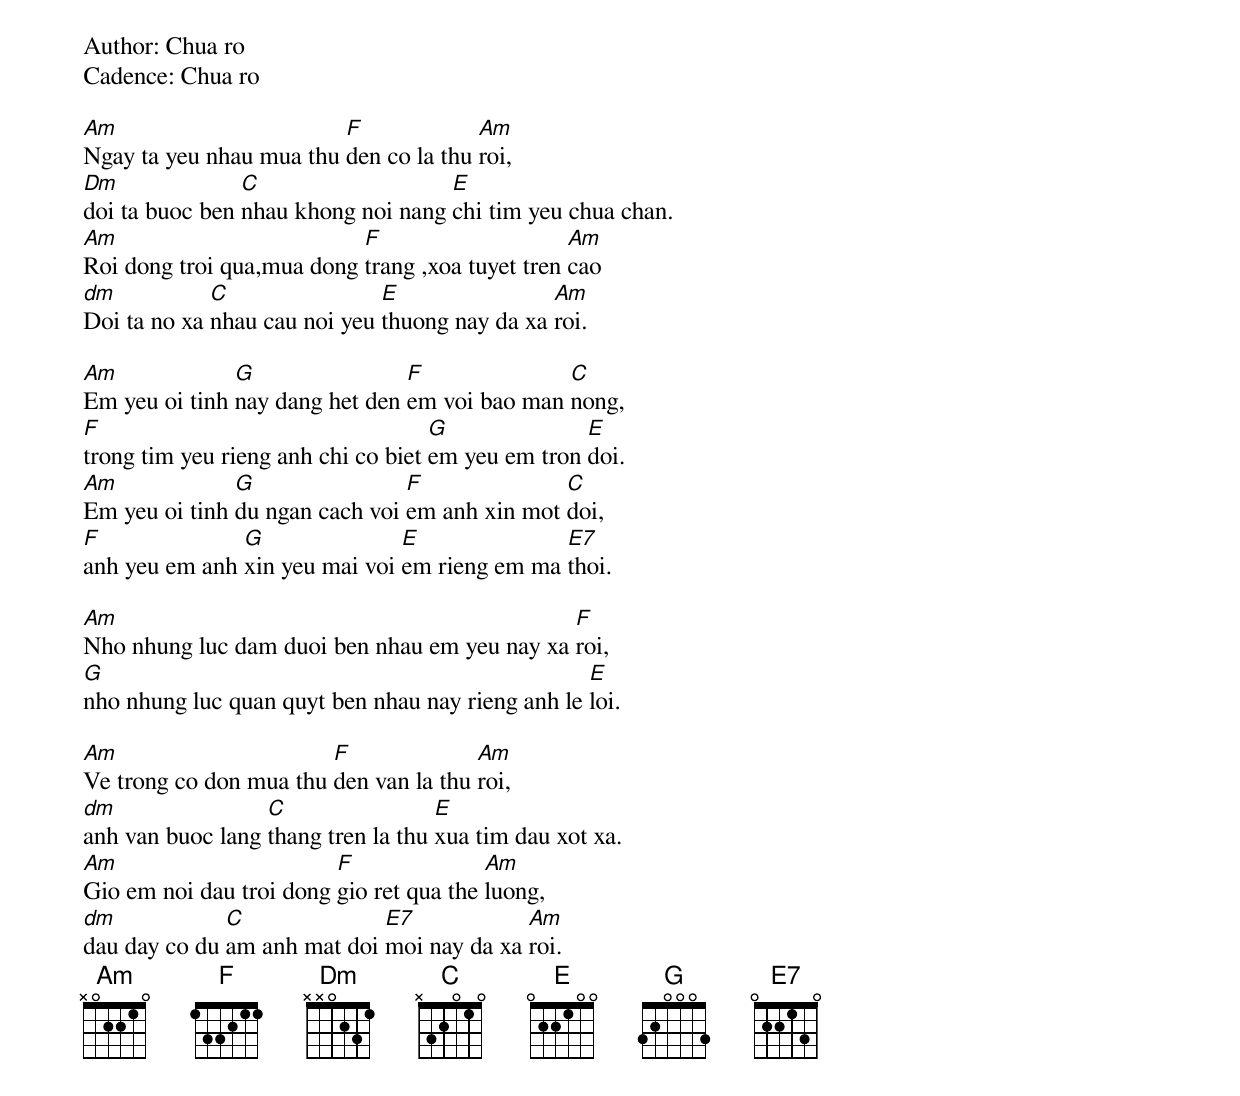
Author: Chua ro
Cadence: Chua ro

[Am]Ngay ta yeu nhau mua thu [F]den co la thu [Am]roi,
[Dm]doi ta buoc ben [C]nhau khong noi nang [E]chi tim yeu chua chan.
[Am]Roi dong troi qua,mua dong [F]trang ,xoa tuyet tren [Am]cao
[dm]Doi ta no xa [C]nhau cau noi yeu [E]thuong nay da xa [Am]roi.

[Am]Em yeu oi tinh [G]nay dang het den [F]em voi bao man [C]nong,
[F]trong tim yeu rieng anh chi co biet [G]em yeu em tron [E]doi.
[Am]Em yeu oi tinh [G]du ngan cach voi [F]em anh xin mot [C]doi,
[F]anh yeu em anh [G]xin yeu mai voi [E]em rieng em ma [E7]thoi.

[Am]Nho nhung luc dam duoi ben nhau em yeu nay xa [F]roi,
[G]nho nhung luc quan quyt ben nhau nay rieng anh le [E]loi.

[Am]Ve trong co don mua thu [F]den van la thu [Am]roi,
[dm]anh van buoc lang [C]thang tren la thu [E]xua tim dau xot xa.
[Am]Gio em noi dau troi dong [F]gio ret qua the [Am]luong,
[dm]dau day co du [C]am anh mat doi [E7]moi nay da xa [Am]roi.
